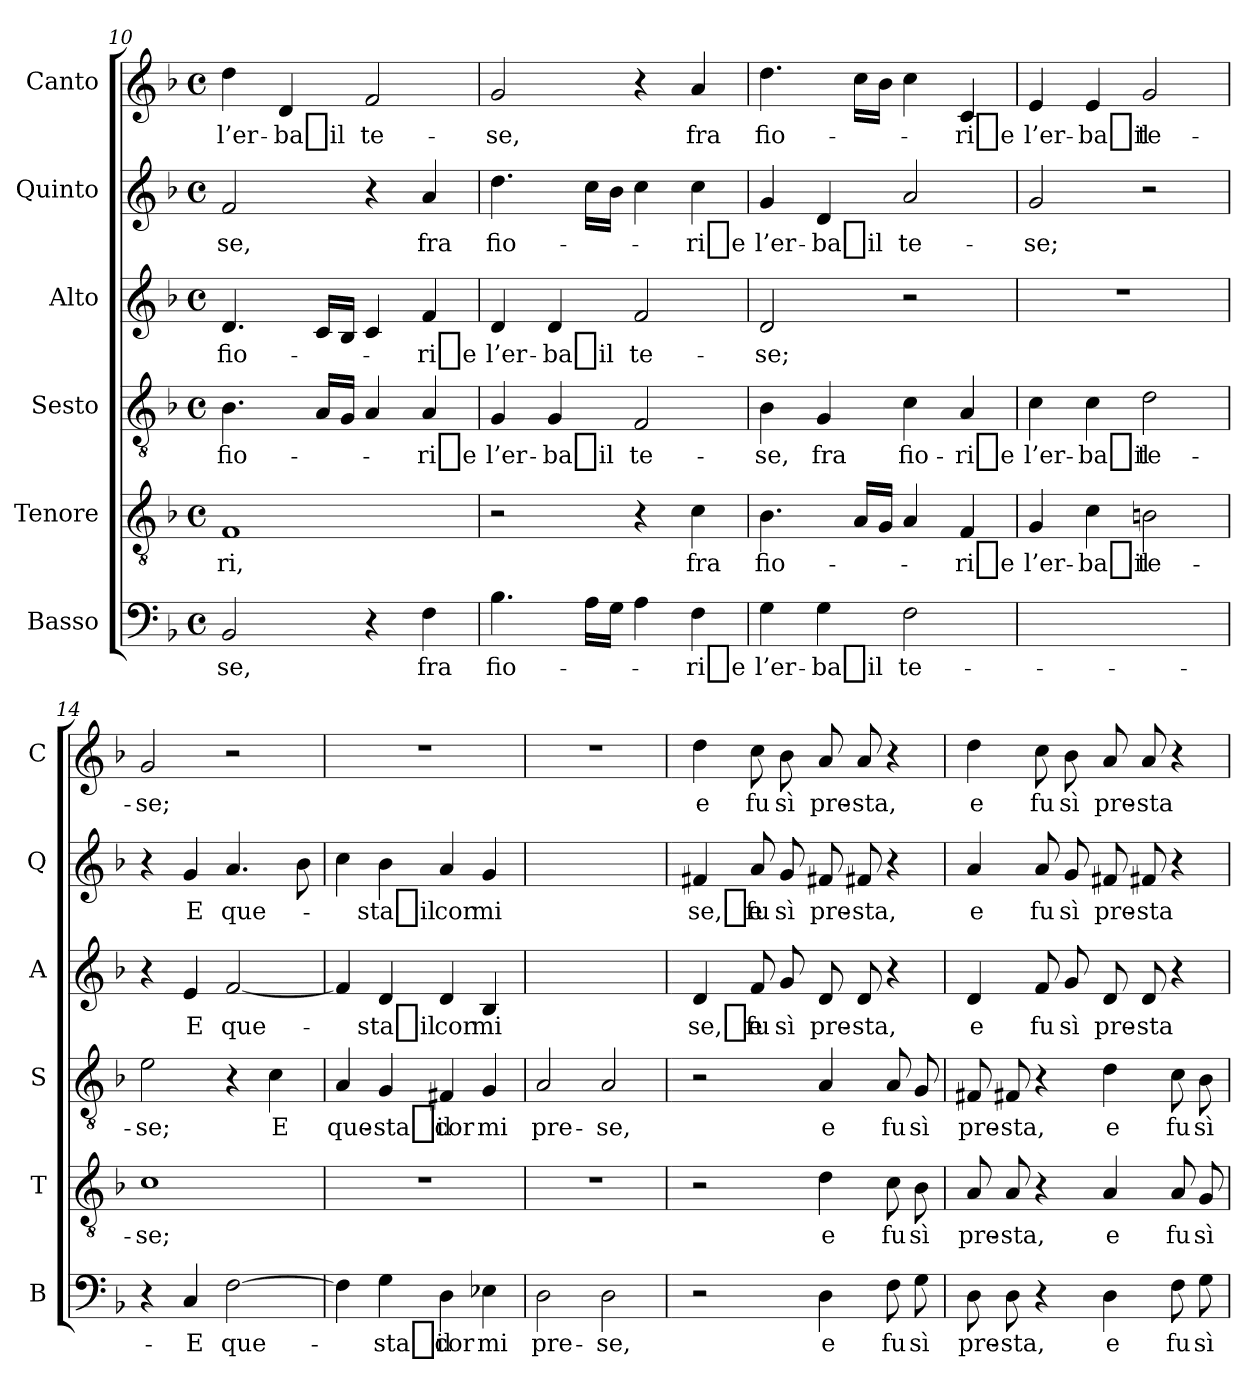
**kern	**text	**kern	**text	**kern	**text	**kern	**text	**kern	**text	**kern	**text
*part6	*part6	*part5	*part5	*part4	*part4	*part3	*part3	*part2	*part2	*part1	*part1
*staff6	*staff6	*staff5	*staff5	*staff4	*staff4	*staff3	*staff3	*staff2	*staff2	*staff1	*staff1
*I"Basso	*	*I"Tenore	*	*I"Sesto	*	*I"Alto	*	*I"Quinto	*	*I"Canto	*
*I'B	*	*I'T	*	*I'S	*	*I'A	*	*I'Q	*	*I'C	*
*clefF4	*	*clefGv2	*	*clefGv2	*	*clefG2	*	*clefG2	*	*clefG2	*
*k[b-]	*	*k[b-]	*	*k[b-]	*	*k[b-]	*	*k[b-]	*	*k[b-]	*
*F:	*	*F:	*	*F:	*	*F:	*	*F:	*	*F:	*
*M4/4	*	*M4/4	*	*M4/4	*	*M4/4	*	*M4/4	*	*M4/4	*
*met(c)	*	*met(c)	*	*met(c)	*	*met(c)	*	*met(c)	*	*met(c)	*
=10	=10	=10	=10	=10	=10	=10	=10	=10	=10	=10	=10
2BB-	-se,	1F	-ri,	4.B-	fio-	4.d	fio-	2f	-se,	4dd	l’er-
.	.	.	.	.	.	.	.	.	.	4d	-ba_il
.	.	.	.	16ALL	.	16cLL	.	.	.	.	.
.	.	.	.	16GJJ	.	16B-JJ	.	.	.	.	.
4r	.	.	.	4A	.	4c	.	4r	.	2f	te-
4F	-fra	.	.	4A	-ri_e	4f	-ri_e	4a	-fra	.	.
=11	=11	=11	=11	=11	=11	=11	=11	=11	=11	=11	=11
4.B-	fio-	2r	.	4G	l’er-	4d	l’er-	4.dd	fio-	2g	-se,
.	.	.	.	4G	-ba_il	4d	-ba_il	.	.	.	.
16ALL	.	.	.	.	.	.	.	16ccLL	.	.	.
16GJJ	.	.	.	.	.	.	.	16b-JJ	.	.	.
4A	.	4r	.	2F	te-	2f	te-	4cc	.	4r	.
4F	-ri_e	4c	-fra	.	.	.	.	4cc	-ri_e	4a	-fra
=12	=12	=12	=12	=12	=12	=12	=12	=12	=12	=12	=12
4G	l’er-	4.B-	fio-	4B-	-se,	2d	-se;	4g	l’er-	4.dd	fio-
4G	-ba_il	.	.	4G	-fra	.	.	4d	-ba_il	.	.
.	.	16ALL	.	.	.	.	.	.	.	16ccLL	.
.	.	16GJJ	.	.	.	.	.	.	.	16b-JJ	.
2F	te-	4A	.	4c	fio-	2r	.	2a	te-	4cc	.
.	.	4F	-ri_e	4A	-ri_e	.	.	.	.	4c	-ri_e
=13	=13	=13	=13	=13	=13	=13	=13	=13	=13	=13	=13
1ryy	.	4G	l’er-	4c	l’er-	1r	.	2g	-se;	4e	l’er-
.	.	4c	-ba_il	4c	-ba_il	.	.	.	.	4e	-ba_il
.	.	2Bn	te-	2d	te-	.	.	2r	.	2g	te-
=14	=14	=14	=14	=14	=14	=14	=14	=14	=14	=14	=14
4r	.	1c	-se;	2e	-se;	4r	.	4r	.	2g	-se;
4C	-E	.	.	.	.	4e	-E	4g	-E	.	.
[2F	que-	.	.	4r	.	[2f	que-	4.a	que-	2r	.
.	.	.	.	4c	-E	.	.	.	.	.	.
.	.	.	.	.	.	.	.	8b-	.	.	.
=15	=15	=15	=15	=15	=15	=15	=15	=15	=15	=15	=15
4F]	.	1r	.	4A	que-	4f]	.	4cc	.	1r	.
4G	-sta_il	.	.	4G	-sta_il	4d	-sta_il	4b-	-sta_il	.	.
4D	-cor	.	.	4F#X	-cor	4d	-cor	4a	-cor	.	.
4E-X	-mi	.	.	4G	-mi	4B-	-mi	4g	-mi	.	.
=16	=16	=16	=16	=16	=16	=16	=16	=16	=16	=16	=16
2D	pre-	1r	.	2A	pre-	1ryy	.	1ryy	.	1r	.
2D	-se,	.	.	2A	-se,	.	.	.	.	.	.
=17	=17	=17	=17	=17	=17	=17	=17	=17	=17	=17	=17
2r	.	2r	.	2r	.	4d	-se,_e	4f#X	-se,_e	4dd	-e
.	.	.	.	.	.	8f	-fu	8a	-fu	8cc	-fu
.	.	.	.	.	.	8g	-sì	8g	-sì	8b-	-sì
4D	-e	4d	-e	4A	-e	8d	pre-	8f#X	pre-	8a	pre-
.	.	.	.	.	.	8d	-sta,	8f#X	-sta,	8a	-sta,
8F	-fu	8c	-fu	8A	-fu	4r	.	4r	.	4r	.
8G	-sì	8B-	-sì	8G	-sì	.	.	.	.	.	.
=18	=18	=18	=18	=18	=18	=18	=18	=18	=18	=18	=18
8D	pre-	8A	pre-	8F#X	pre-	4d	-e	4a	-e	4dd	-e
8D	-sta,	8A	-sta,	8F#X	-sta,	.	.	.	.	.	.
4r	.	4r	.	4r	.	8f	-fu	8a	-fu	8cc	-fu
.	.	.	.	.	.	8g	-sì	8g	-sì	8b-	-sì
4D	-e	4A	-e	4d	-e	8d	pre-	8f#X	pre-	8a	pre-
.	.	.	.	.	.	8d	-sta	8f#X	-sta	8a	-sta
8F	-fu	8A	-fu	8c	-fu	4r	.	4r	.	4r	.
8G	-sì	8G	-sì	8B-	-sì	.	.	.	.	.	.
=	=	=	=	=	=	=	=	=	=	=	=
*-	*-	*-	*-	*-	*-	*-	*-	*-	*-	*-	*-
